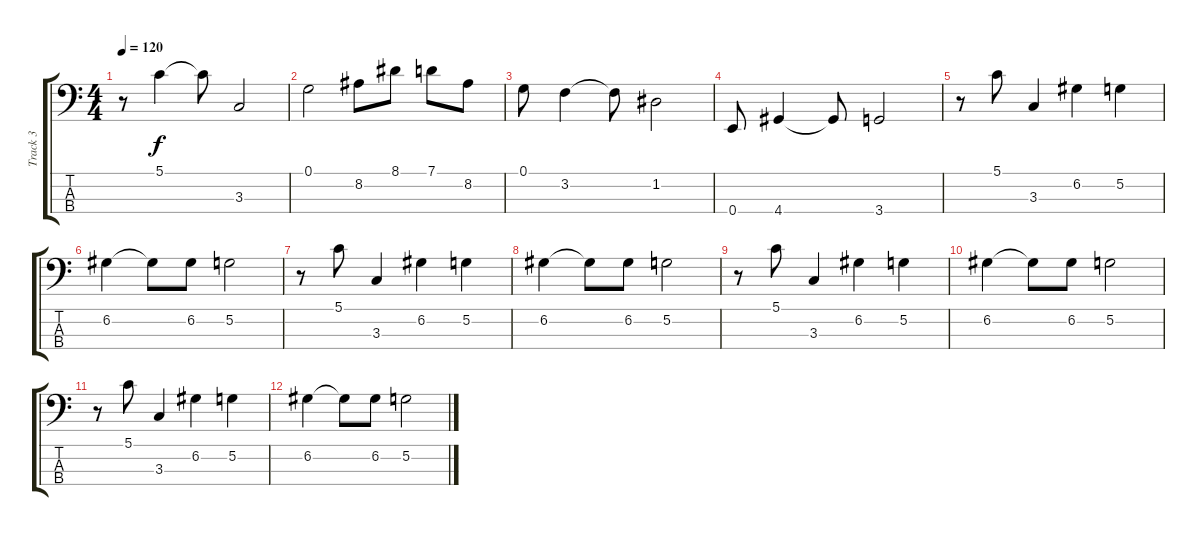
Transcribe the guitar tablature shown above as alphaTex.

\track ("Track 3" "Track 3") {instrument electricbassfinger}
\staff {score tabs}
\tuning (G2 D2 A1 E1) {hide}
\ts (4 4)
\tempo 120
\clef f4
\ks c
r.8{dy f} 5.1.4 5.1{t}.8 3.3.2 |
0.1.2 8.2.8 8.1.8 7.1.8 8.2.8 |
0.1.8 3.2.4 3.2{t}.8 1.2.2 |
0.4.8 4.4.4 4.4{t}.8 3.4.2 |
r.8 5.1.8 3.3.4 6.2.4 5.2.4 |
6.2.4 6.2{t}.8 6.2.8 5.2.2 |
r.8 5.1.8 3.3.4 6.2.4 5.2.4 |
6.2.4 6.2{t}.8 6.2.8 5.2.2 |
r.8 5.1.8 3.3.4 6.2.4 5.2.4 |
6.2.4 6.2{t}.8 6.2.8 5.2.2 |
r.8 5.1.8 3.3.4 6.2.4 5.2.4 |
6.2.4 6.2{t}.8 6.2.8 5.2.2
